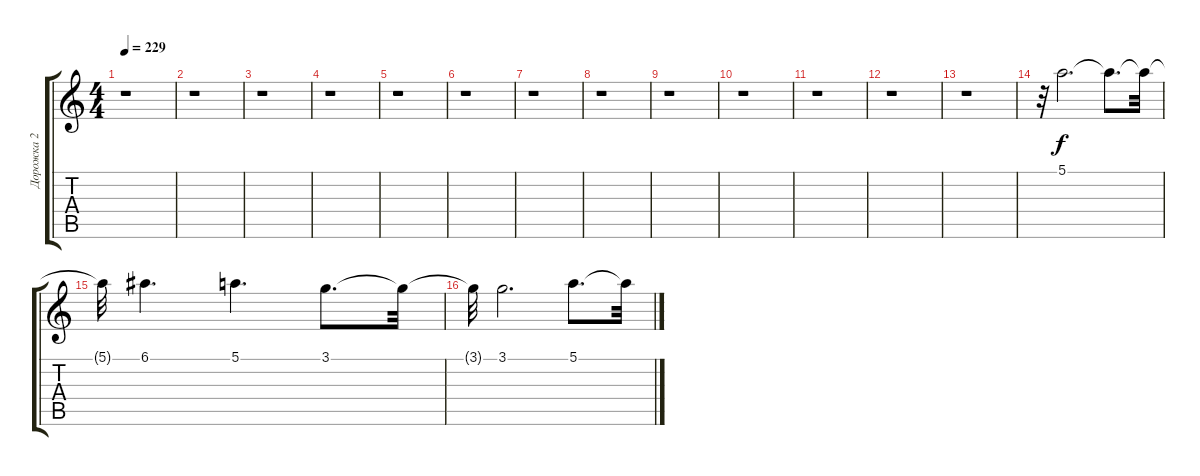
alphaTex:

\track ("Дорожка 2" "Дорожка 2") {instrument overdrivenguitar}
\staff {score tabs}
\tuning (E4 B3 G3 D3 A2 E2) {hide}
\ts (4 4)
\tempo 229
\clef g2
\ks c
r.1{dy f} |
r.1 |
r.1 |
r.1 |
r.1 |
r.1 |
r.1 |
r.1 |
r.1 |
r.1 |
r.1 |
r.1 |
r.1 |
r.32 5.1.2{d} 5.1{t}.8{d} 5.1{t}.32 |
5.1{t}.32 6.1.4{d} 5.1.4{d} 3.1.8{d} 3.1{t}.32 |
3.1{t}.32 3.1.2{d} 5.1.8{d} 5.1{t}.32
